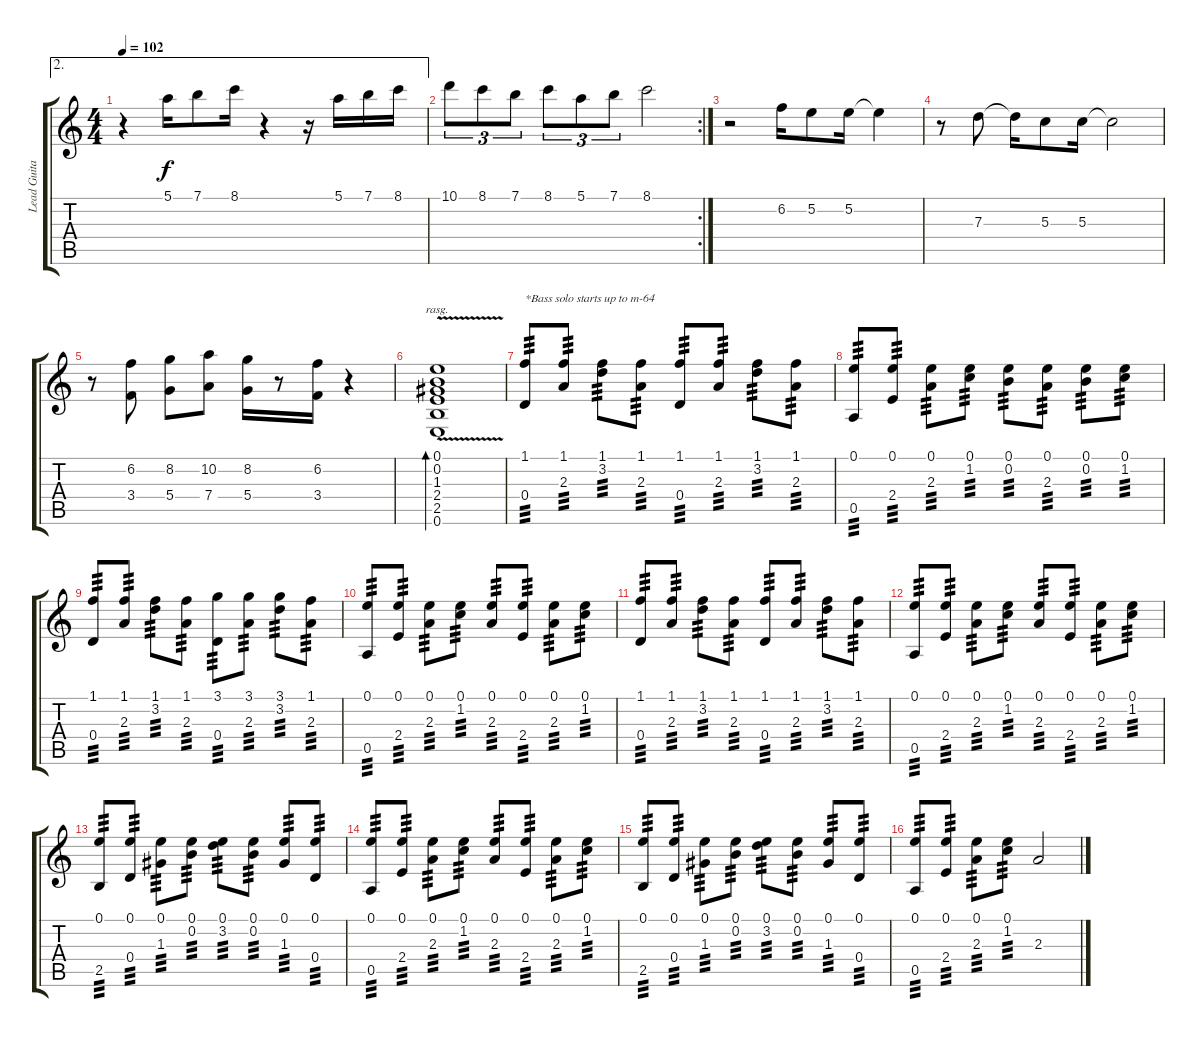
\track ("Lead Guitar, Ottmar Liebert" "Lead Guita") {instrument acousticguitarnylon}
\staff {score tabs}
\tuning (E4 B3 G3 D3 A2 E2) {hide}
\ae 2
\ts (4 4)
\tempo 102
\clef g2
\ks c
r.4{dy f} 5.1.16 7.1.8 8.1.16 r.4 r.16 5.1.16 7.1.16 8.1.16 |
\rc 2
10.1.8{tu (3 2)} 8.1.8{tu (3 2)} 7.1.8{tu (3 2)} 8.1.8{tu (3 2)} 5.1.8{tu (3 2)} 7.1.8{tu (3 2)} 8.1.2 |
r.2 6.2.16 5.2.8 5.2.16 5.2{t}.4 |
r.8 7.3.8 7.3{t}.16 5.3.8 5.3.16 5.3{t}.2 |
r.8 (6.2 3.4).8 (8.2 5.4).8 (10.2 7.4).8 (8.2 5.4).16 r.8 (6.2 3.4).16 r.4 |
(0.1 0.2 1.3 2.4 2.5{v} 0.6).1{bd 120 rasg ii} |
(1.1 0.4).8{txt "*Bass solo starts up to m-64" tp 3} (1.1 2.3).8{tp 3} (1.1 3.2).8{tp 3} (1.1 2.3).8{tp 3} (1.1 0.4).8{tp 3} (1.1 2.3).8{tp 3} (1.1 3.2).8{tp 3} (1.1 2.3).8{tp 3} |
(0.1 0.5).8{tp 3} (0.1 2.4).8{tp 3} (0.1 2.3).8{tp 3} (0.1 1.2).8{tp 3} (0.1 0.2).8{tp 3} (0.1 2.3).8{tp 3} (0.1 0.2).8{tp 3} (0.1 1.2).8{tp 3} |
(1.1 0.4).8{tp 3} (1.1 2.3).8{tp 3} (1.1 3.2).8{tp 3} (1.1 2.3).8{tp 3} (3.1 0.4).8{tp 3} (3.1 2.3).8{tp 3} (3.1 3.2).8{tp 3} (1.1 2.3).8{tp 3} |
(0.1 0.5).8{tp 3} (0.1 2.4).8{tp 3} (0.1 2.3).8{tp 3} (0.1 1.2).8{tp 3} (0.1 2.3).8{tp 3} (0.1 2.4).8{tp 3} (0.1 2.3).8{tp 3} (0.1 1.2).8{tp 3} |
(1.1 0.4).8{tp 3} (1.1 2.3).8{tp 3} (1.1 3.2).8{tp 3} (1.1 2.3).8{tp 3} (1.1 0.4).8{tp 3} (1.1 2.3).8{tp 3} (1.1 3.2).8{tp 3} (1.1 2.3).8{tp 3} |
(0.1 0.5).8{tp 3} (0.1 2.4).8{tp 3} (0.1 2.3).8{tp 3} (0.1 1.2).8{tp 3} (0.1 2.3).8{tp 3} (0.1 2.4).8{tp 3} (0.1 2.3).8{tp 3} (0.1 1.2).8{tp 3} |
(0.1 2.5).8{tp 3} (0.1 0.4).8{tp 3} (0.1 1.3).8{tp 3} (0.1 0.2).8{tp 3} (0.1 3.2).8{tp 3} (0.1 0.2).8{tp 3} (0.1 1.3).8{tp 3} (0.1 0.4).8{tp 3} |
(0.1 0.5).8{tp 3} (0.1 2.4).8{tp 3} (0.1 2.3).8{tp 3} (0.1 1.2).8{tp 3} (0.1 2.3).8{tp 3} (0.1 2.4).8{tp 3} (0.1 2.3).8{tp 3} (0.1 1.2).8{tp 3} |
(0.1 2.5).8{tp 3} (0.1 0.4).8{tp 3} (0.1 1.3).8{tp 3} (0.1 0.2).8{tp 3} (0.1 3.2).8{tp 3} (0.1 0.2).8{tp 3} (0.1 1.3).8{tp 3} (0.1 0.4).8{tp 3} |
(0.1 0.5).8{tp 3} (0.1 2.4).8{tp 3} (0.1 2.3).8{tp 3} (0.1 1.2).8{tp 3} 2.3.2
